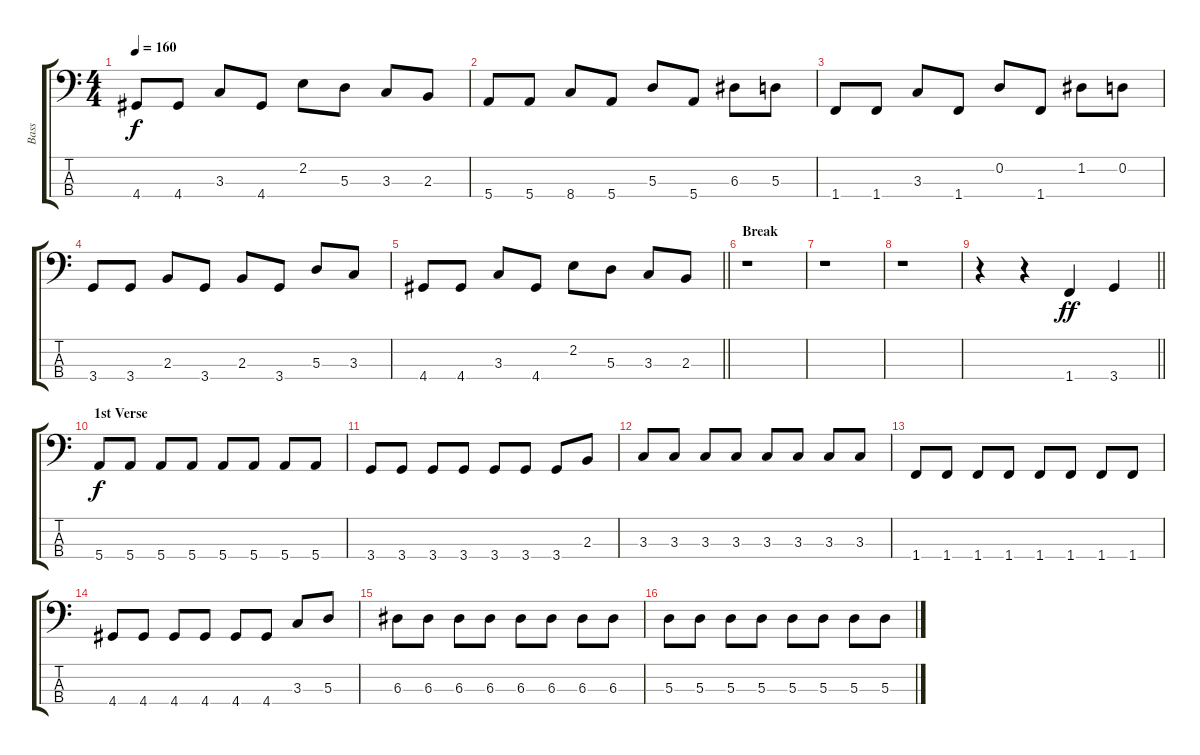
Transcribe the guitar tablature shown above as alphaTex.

\track ("Bass" "Bass") {instrument electricbassfinger}
\staff {score tabs}
\tuning (G2 D2 A1 E1) {hide}
\ts (4 4)
\tempo 160
\clef f4
\ks c
4.4.8{dy f} 4.4.8 3.3.8 4.4.8 2.2.8 5.3.8 3.3.8 2.3.8 |
5.4.8 5.4.8 8.4.8 5.4.8 5.3.8 5.4.8 6.3.8 5.3.8 |
1.4.8 1.4.8 3.3.8 1.4.8 0.2.8 1.4.8 1.2.8 0.2.8 |
3.4.8 3.4.8 2.3.8 3.4.8 2.3.8 3.4.8 5.3.8 3.3.8 |
\barLineRight lightlight
4.4.8 4.4.8 3.3.8 4.4.8 2.2.8 5.3.8 3.3.8 2.3.8 |
\section ("" "Break")
r.1 |
r.1 |
r.1 |
\barLineRight lightlight
r.4 r.4 1.4.4{dy ff} 3.4.4 |
\section ("" "1st Verse")
5.4.8{dy f volume 13} 5.4.8 5.4.8 5.4.8 5.4.8 5.4.8 5.4.8 5.4.8 |
3.4.8 3.4.8 3.4.8 3.4.8 3.4.8 3.4.8 3.4.8 2.3.8 |
3.3.8 3.3.8 3.3.8 3.3.8 3.3.8 3.3.8 3.3.8 3.3.8 |
1.4.8 1.4.8 1.4.8 1.4.8 1.4.8 1.4.8 1.4.8 1.4.8 |
4.4.8 4.4.8 4.4.8 4.4.8 4.4.8 4.4.8 3.3.8 5.3.8 |
6.3.8 6.3.8 6.3.8 6.3.8 6.3.8 6.3.8 6.3.8 6.3.8 |
5.3.8 5.3.8 5.3.8 5.3.8 5.3.8 5.3.8 5.3.8 5.3.8
